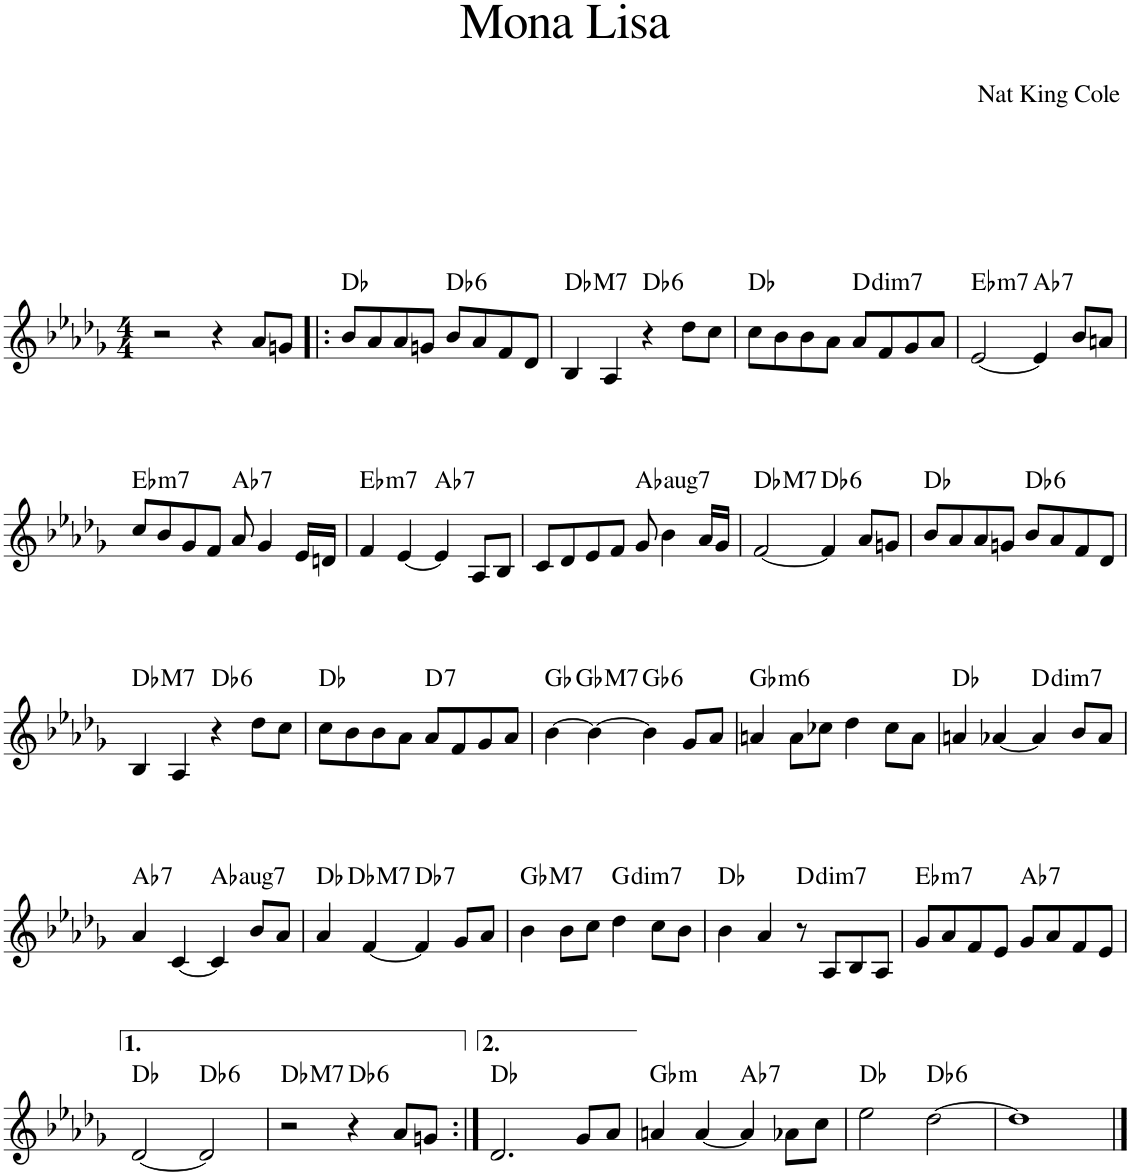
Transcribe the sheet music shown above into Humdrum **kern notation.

**kern	**harte
*part1	*part1
*staff1	*
*I"Piano	*
*I'Pno.	*
*clefG2	*
*k[b-e-a-d-g-]	*
*M4/4	*
=1	=1
2r	.
4r	.
8a-/L	.
8gn/J	.
=2!|:	=2!|:
8b-/L	Db:maj
8a-/	.
8a-/	.
8gn/J	.
!	!LO:H:kt=6
8b-/L	Db:maj6
8a-/	.
8f/	.
8d-/J	.
=3	=3
!	!LO:H:kt=M7
4B-/	Db:maj7
4A-/	.
!	!LO:H:kt=6
4r	Db:maj6
8dd-\L	.
8cc\J	.
=4	=4
8cc\L	Db:maj
8b-\	.
8b-\	.
8a-\J	.
!	!LO:H:kt=dim7
8a-/L	D:dim7
8f/	.
8g-/	.
8a-/J	.
=5	=5
!	!LO:H:kt=m7
[2e-/	Eb:min7
!	!LO:H:kt=7
4e-/]	Ab:7
8b-/L	.
8an/J	.
!!LO:LB:g=z
=6	=6
!	!LO:H:kt=m7
8cc/L	Eb:min7
8b-/	.
8g-/	.
8f/J	.
!	!LO:H:kt=7
8a-/	Ab:7
4g-/	.
16e-/LL	.
16dn/JJ	.
=7	=7
!	!LO:H:kt=m7
4f/	Eb:min7
[4e-/	.
!	!LO:H:kt=7
4e-/]	Ab:7
8A-/L	.
8B-/J	.
=8	=8
8c/L	.
8d-/	.
8e-/	.
8f/J	.
!	!LO:H:kt=aug7
8g-/	Ab:aug(b7)
4b-\	.
16a-/LL	.
16g-/JJ	.
=9	=9
!	!LO:H:kt=M7
[2f/	Db:maj7
!	!LO:H:kt=6
4f/]	Db:maj6
8a-/L	.
8gn/J	.
=10	=10
8b-/L	Db:maj
8a-/	.
8a-/	.
8gn/J	.
!	!LO:H:kt=6
8b-/L	Db:maj6
8a-/	.
8f/	.
8d-/J	.
!!LO:LB:g=z
=11	=11
!	!LO:H:kt=M7
4B-/	Db:maj7
4A-/	.
!	!LO:H:kt=6
4r	Db:maj6
8dd-\L	.
8cc\J	.
=12	=12
8cc\L	Db:maj
8b-\	.
8b-\	.
8a-\J	.
!	!LO:H:kt=7
8a-/L	D:7
8f/	.
8g-/	.
8a-/J	.
=13	=13
[4b-\	Gb:maj
!	!LO:H:kt=M7
4b-\_	Gb:maj7
!	!LO:H:kt=6
4b-\]	Gb:maj6
8g-/L	.
8a-/J	.
=14	=14
!	!LO:H:kt=m6
4an/	Gb:min6
8a\L	.
8cc-X\J	.
4dd-\	.
8cc-\L	.
8a\J	.
=15	=15
4an/	Db:maj
[4a-X/	.
!	!LO:H:kt=dim7
4a-/]	D:dim7
8b-/L	.
8a-/J	.
!!LO:LB:g=z
=16	=16
!	!LO:H:kt=7
4a-/	Ab:7
[4c/	.
!	!LO:H:kt=aug7
4c/]	Ab:aug(b7)
8b-/L	.
8a-/J	.
=17	=17
4a-/	Db:maj
!	!LO:H:kt=M7
[4f/	Db:maj7
!	!LO:H:kt=7
4f/]	Db:7
8g-/L	.
8a-/J	.
=18	=18
!	!LO:H:kt=M7
4b-\	Gb:maj7
8b-\L	.
8cc\J	.
!	!LO:H:kt=dim7
4dd-\	G:dim7
8cc\L	.
8b-\J	.
=19	=19
4b-\	Db:maj
4a-/	.
!	!LO:H:kt=dim7
8r	D:dim7
8A-/L	.
8B-/	.
8A-/J	.
=20	=20
!	!LO:H:kt=m7
8g-/L	Eb:min7
8a-/	.
8f/	.
8e-/J	.
!	!LO:H:kt=7
8g-/L	Ab:7
8a-/	.
8f/	.
8e-/J	.
!!LO:LB:g=z
=21	=21
[2d-/	Db:maj
!	!LO:H:kt=6
2d-/]	Db:maj6
=22	=22
!	!LO:H:kt=M7
2r	Db:maj7
!	!LO:H:kt=6
4r	Db:maj6
8a-/L	.
8gn/J	.
=23:|!	=23:|!
2.d-/	Db:maj
8g-/L	.
8a-/J	.
=24	=24
!	!LO:H:kt=m
4an/	Gb:min
[4a/	.
!	!LO:H:kt=7
4a/]	Ab:7
8a-X\L	.
8cc\J	.
=25	=25
2ee-\	Db:maj
!	!LO:H:kt=6
[2dd-\	Db:maj6
=26	=26
1dd-]	.
==	==
*-	*-
